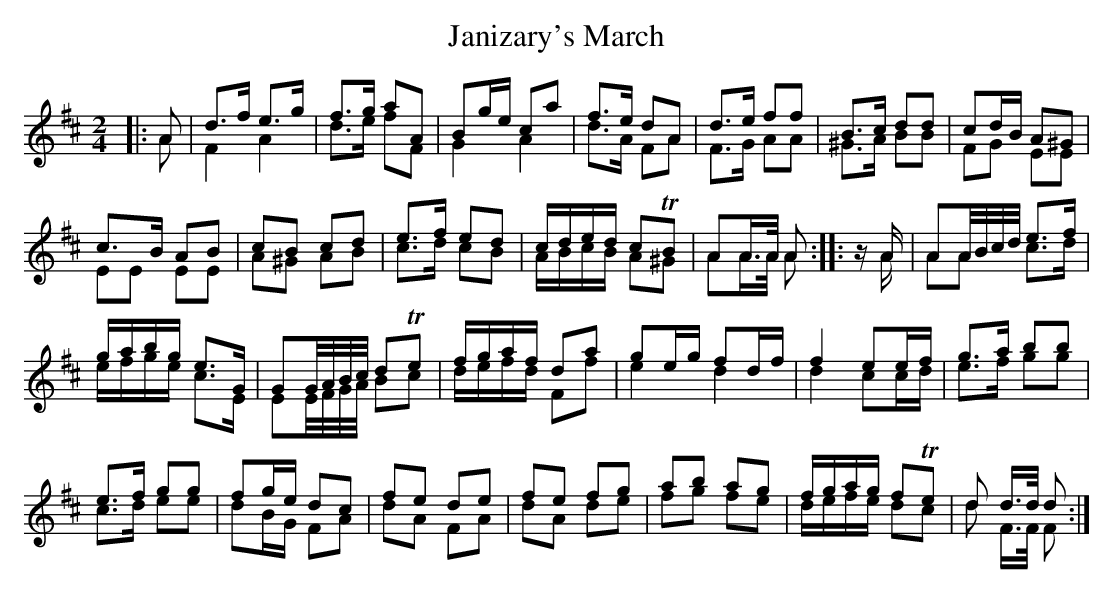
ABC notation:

X:1
T:Janizary's March
M:2/4
V:1 up
V:2 down
%%staves (1 2)
L:1/8
Q:1/4=70
K:D
V:1
|:A|d>f e>g|f>g aA|Bg/e/ ca|f>e dA|d>e ff| B>c dd|cd/B/ A^G|
V:2
|:A|F2  A2 |d>e fF|G2    A2|d>A FA|F>G AA|^G>A BB|FG    EE |
V:1
c>B AB| cB cd|e>f ed|c/d/e/d/ cTB |AA/>A/ A::z/A/|AA//B//c//d// e>f|
V:2
EE  EE|A^G AB|c>d cB|A/B/c/B/  A^G|AA/>A/ A::x/A/|AA            c>d|
V:1
g/a/b/g/ e>G|GG//A//B//c// dTe|f/g/a/f/ da|ge/g/ fd/f/|f2 ee/f/|g>a bb|
V:2
e/f/g/e/ c>E|EE//F//G//A//  Bc|d/e/f/d/ Ff|e2    d2   |d2 cc/d/|e>f gg|
V:1
e>f gg|fg/e/ dc|fe de|fe fg|ab ag|f/g/a/g/ fTe|d d/>d/ d:|
V:2
c>d ee|dB/G/ FA|dA FA|dA de|fg fe|d/e/f/e/  dc|d F/>F/ F:|
